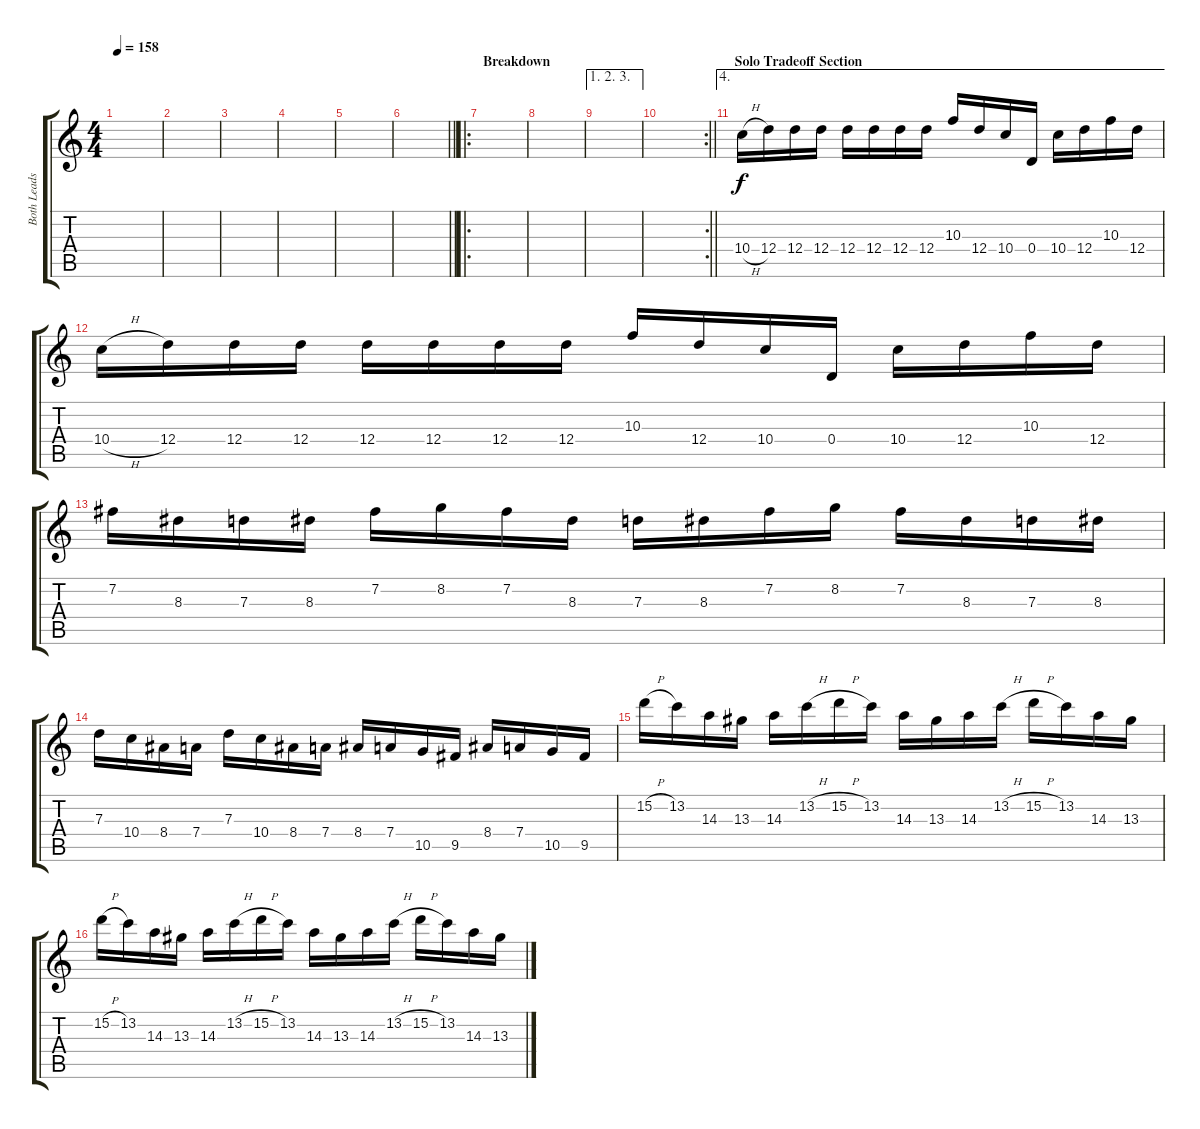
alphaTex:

\track ("Both Leads" "Both Leads") {instrument distortionguitar}
\staff {score tabs}
\tuning (E4 B3 G3 D3 A2 D2) {hide}
\ts (4 4)
\tempo 158
\clef g2
\ks c
|
|
|
|
|
\barLineRight lightlight
|
\ro
\section ("" "Breakdown")
|
|
\ae (1 2 3)
|
\rc 2
\barLineRight lightlight
|
\ae 4
\section ("" "Solo Tradeoff Section")
10.4{h}.16 12.4.16 12.4.16 12.4.16 12.4.16 12.4.16 12.4.16 12.4.16 10.3.16 12.4.16 10.4.16 0.4.16 10.4.16 12.4.16 10.3.16 12.4.16 |
10.4{h}.16 12.4.16 12.4.16 12.4.16 12.4.16 12.4.16 12.4.16 12.4.16 10.3.16 12.4.16 10.4.16 0.4.16 10.4.16 12.4.16 10.3.16 12.4.16 |
7.2.16 8.3.16 7.3.16 8.3.16 7.2.16 8.2.16 7.2.16 8.3.16 7.3.16 8.3.16 7.2.16 8.2.16 7.2.16 8.3.16 7.3.16 8.3.16 |
7.3.16 10.4.16 8.4.16 7.4.16 7.3.16 10.4.16 8.4.16 7.4.16 8.4.16 7.4.16 10.5.16 9.5.16 8.4.16 7.4.16 10.5.16 9.5.16 |
15.2{h}.16 13.2.16 14.3.16 13.3.16 14.3.16 13.2{h}.16 15.2{h}.16 13.2.16 14.3.16 13.3.16 14.3.16 13.2{h}.16 15.2{h}.16 13.2.16 14.3.16 13.3.16 |
15.2{h}.16 13.2.16 14.3.16 13.3.16 14.3.16 13.2{h}.16 15.2{h}.16 13.2.16 14.3.16 13.3.16 14.3.16 13.2{h}.16 15.2{h}.16 13.2.16 14.3.16 13.3.16
